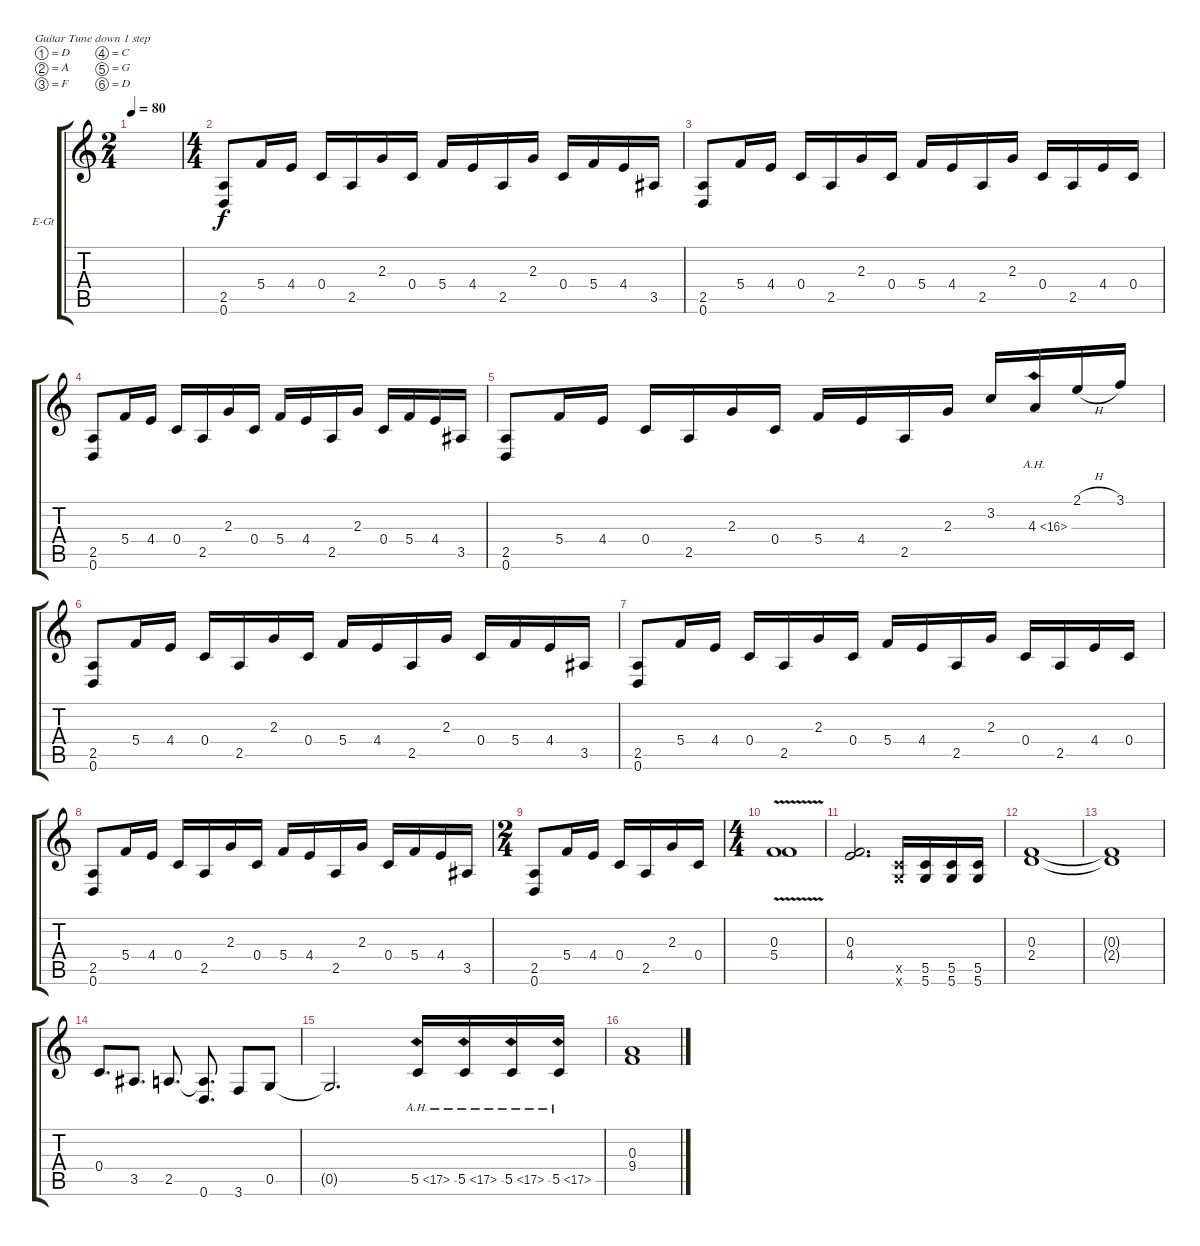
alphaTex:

\defaultSystemsLayout 4
\bracketExtendMode groupsimilarinstruments
\firstSystemTrackNameOrientation horizontal
\otherSystemsTrackNameOrientation horizontal
\track ("Electric Guitar" "E-Gt") {instrument distortionguitar}
\staff {score tabs}
\tuning (D4 A3 F3 C3 G2 D2)
\ts (2 4)
\tempo 80
\clef g2
\ks c
|
\ts (4 4)
(0.6 2.5).8 5.4.16 4.4.16 0.4.16 2.5.16 2.3.16 0.4.16 5.4.16 4.4.16 2.5.16 2.3.16 0.4.16 5.4.16 4.4.16 3.5.16 |
(0.6 2.5).8 5.4.16 4.4.16 0.4.16 2.5.16 2.3.16 0.4.16 5.4.16 4.4.16 2.5.16 2.3.16 0.4.16 2.5.16 4.4.16 0.4.16 |
(0.6 2.5).8 5.4.16 4.4.16 0.4.16 2.5.16 2.3.16 0.4.16 5.4.16 4.4.16 2.5.16 2.3.16 0.4.16 5.4.16 4.4.16 3.5.16 |
(0.6 2.5).8 5.4.16 4.4.16 0.4.16 2.5.16 2.3.16 0.4.16 5.4.16 4.4.16 2.5.16 2.3.16 3.2.16 4.3{ah 12}.16 2.1{h}.16 3.1.16 |
(0.6 2.5).8 5.4.16 4.4.16 0.4.16 2.5.16 2.3.16 0.4.16 5.4.16 4.4.16 2.5.16 2.3.16 0.4.16 5.4.16 4.4.16 3.5.16 |
(0.6 2.5).8 5.4.16 4.4.16 0.4.16 2.5.16 2.3.16 0.4.16 5.4.16 4.4.16 2.5.16 2.3.16 0.4.16 2.5.16 4.4.16 0.4.16 |
(0.6 2.5).8 5.4.16 4.4.16 0.4.16 2.5.16 2.3.16 0.4.16 5.4.16 4.4.16 2.5.16 2.3.16 0.4.16 5.4.16 4.4.16 3.5.16 |
\ts (2 4)
(0.6 2.5).8 5.4.16 4.4.16 0.4.16 2.5.16 2.3.16 0.4.16 |
\ts (4 4)
(5.4{v} 0.3).1 |
(4.4 0.3).2{d} (5.5{x} 5.6{x}).16 (5.6 5.5).16 (5.5 5.6).16 (5.5 5.6).16 |
(2.4 0.3).1 |
(0.3{t} 2.4{t}).1 |
0.4.8{d} 3.5.8{d} 2.5.8{d} (0.6 2.5{t}).8{d} 3.6.8 0.5.8 |
0.5{t}.2{d} 5.5{ah 12}.16 5.5{ah 12}.16 5.5{ah 12}.16 5.5{ah 12}.16 |
(9.4 0.3).1
